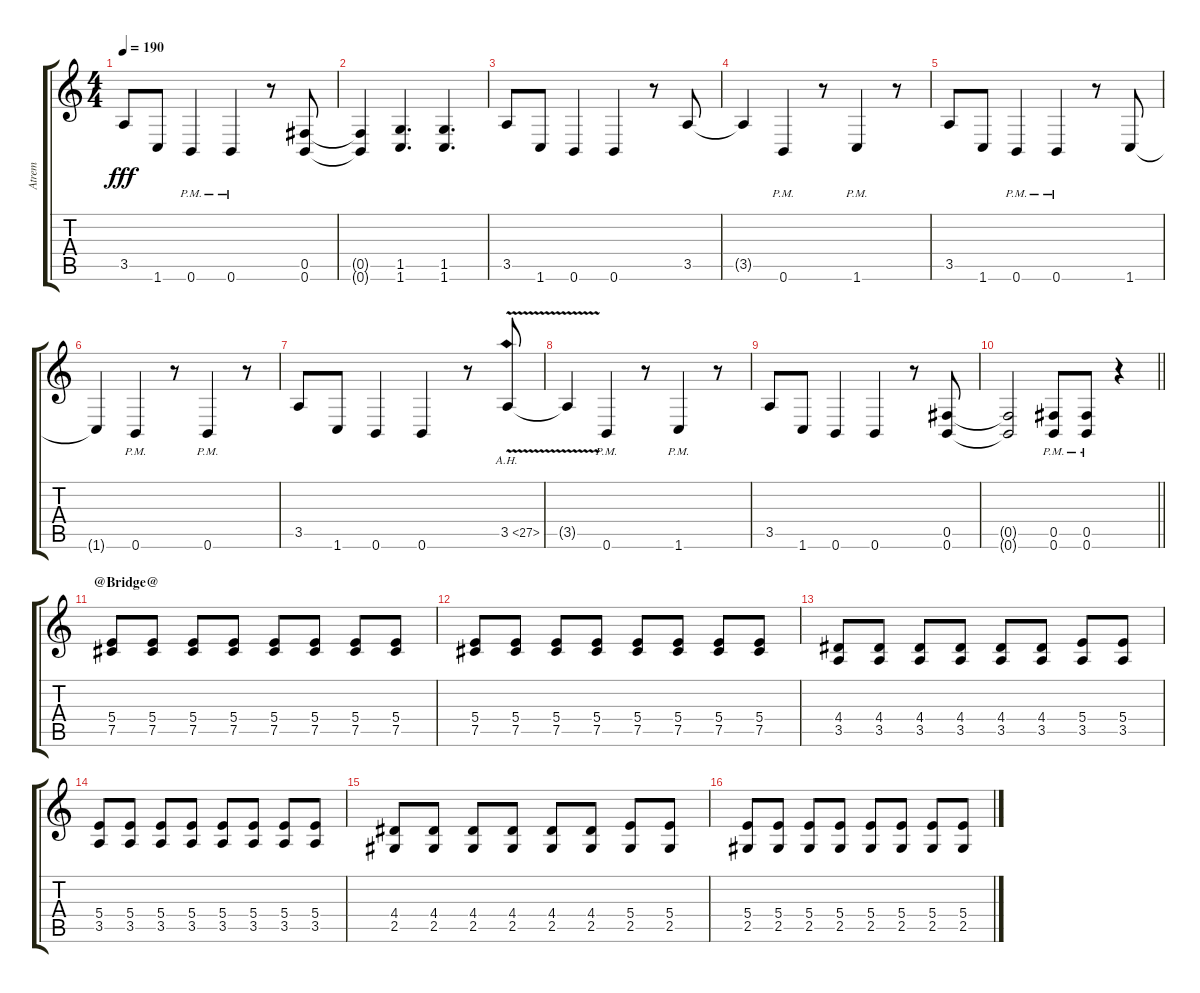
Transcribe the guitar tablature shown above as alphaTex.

\track ("Atrem" "Atrem") {instrument overdrivenguitar}
\staff {score tabs}
\tuning (Db4 Ab3 E3 B2 Gb2 B1) {hide}
\ts (4 4)
\tempo 190
\clef g2
\ks c
3.5.8{dy fff} 1.6.8 0.6{pm}.4 0.6{pm}.4 r.8 (0.5 0.6).8 |
(0.5{t} 0.6{t}).4 (1.5 1.6).4{d} (1.5 1.6).4{d} |
3.5.8 1.6.8 0.6.4 0.6.4 r.8 3.5.8 |
3.5{t}.4 0.6{pm}.4 r.8 1.6{pm}.4 r.8 |
3.5.8 1.6.8 0.6{pm}.4 0.6{pm}.4 r.8 1.6.8 |
1.6{t}.4 0.6{pm}.4 r.8 0.6{pm}.4 r.8 |
3.5.8 1.6.8 0.6.4 0.6.4 r.8 3.5{ah 24 v}.8 |
3.5{t}.4 0.6{pm}.4 r.8 1.6{pm}.4 r.8 |
3.5.8 1.6.8 0.6.4 0.6.4 r.8 (0.5 0.6).8 |
\barLineRight lightlight
(0.5{t} 0.6{t}).2 (0.5{pm} 0.6{pm}).8 (0.5{pm} 0.6{pm}).8 r.4 |
\section ("" "@Bridge@")
(5.4 7.5).8{balance 8} (5.4 7.5).8 (5.4 7.5).8 (5.4 7.5).8 (5.4 7.5).8 (5.4 7.5).8 (5.4 7.5).8 (5.4 7.5).8 |
(5.4 7.5).8 (5.4 7.5).8 (5.4 7.5).8 (5.4 7.5).8 (5.4 7.5).8 (5.4 7.5).8 (5.4 7.5).8 (5.4 7.5).8 |
(4.4 3.5).8 (4.4 3.5).8 (4.4 3.5).8 (4.4 3.5).8 (4.4 3.5).8 (4.4 3.5).8 (5.4 3.5).8 (5.4 3.5).8 |
(5.4 3.5).8 (5.4 3.5).8 (5.4 3.5).8 (5.4 3.5).8 (5.4 3.5).8 (5.4 3.5).8 (5.4 3.5).8 (5.4 3.5).8 |
(4.4 2.5).8 (4.4 2.5).8 (4.4 2.5).8 (4.4 2.5).8 (4.4 2.5).8 (4.4 2.5).8 (5.4 2.5).8 (5.4 2.5).8 |
(5.4 2.5).8 (5.4 2.5).8 (5.4 2.5).8 (5.4 2.5).8 (5.4 2.5).8 (5.4 2.5).8 (5.4 2.5).8 (5.4 2.5).8
